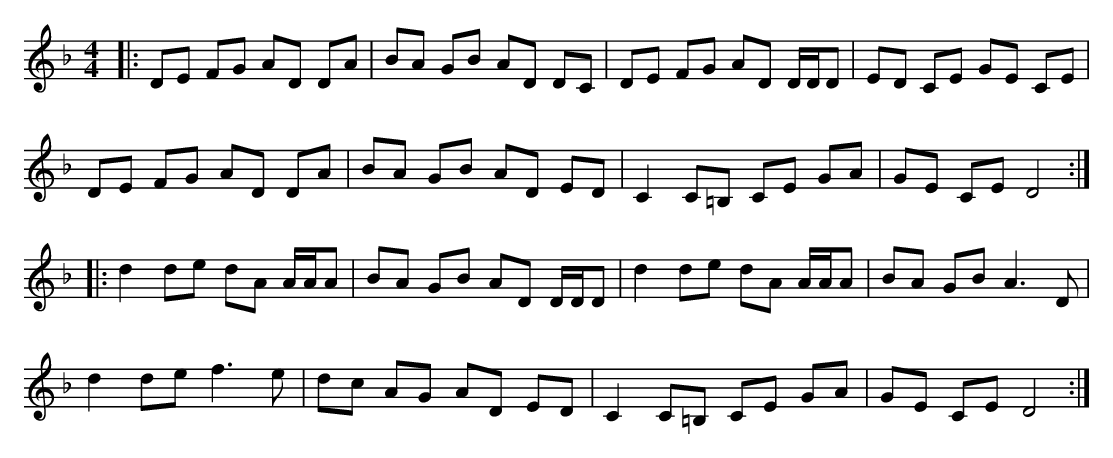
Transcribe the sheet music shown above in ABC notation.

X:1
M:4/4
K:Dmin
|:DE FG AD DA|BA GB AD DC|DE FG AD D/D/D|ED CE GE CE|
DE FG AD DA|BA GB AD ED|C2 C=B, CE GA|GE CE D4:|
|:d2 de dA A/A/A|BA GB AD D/D/D|d2 de dA A/A/A|BA GB A3D|
d2 de f3e|dc AG AD ED|C2 C=B, CE GA|GE CE D4:|
